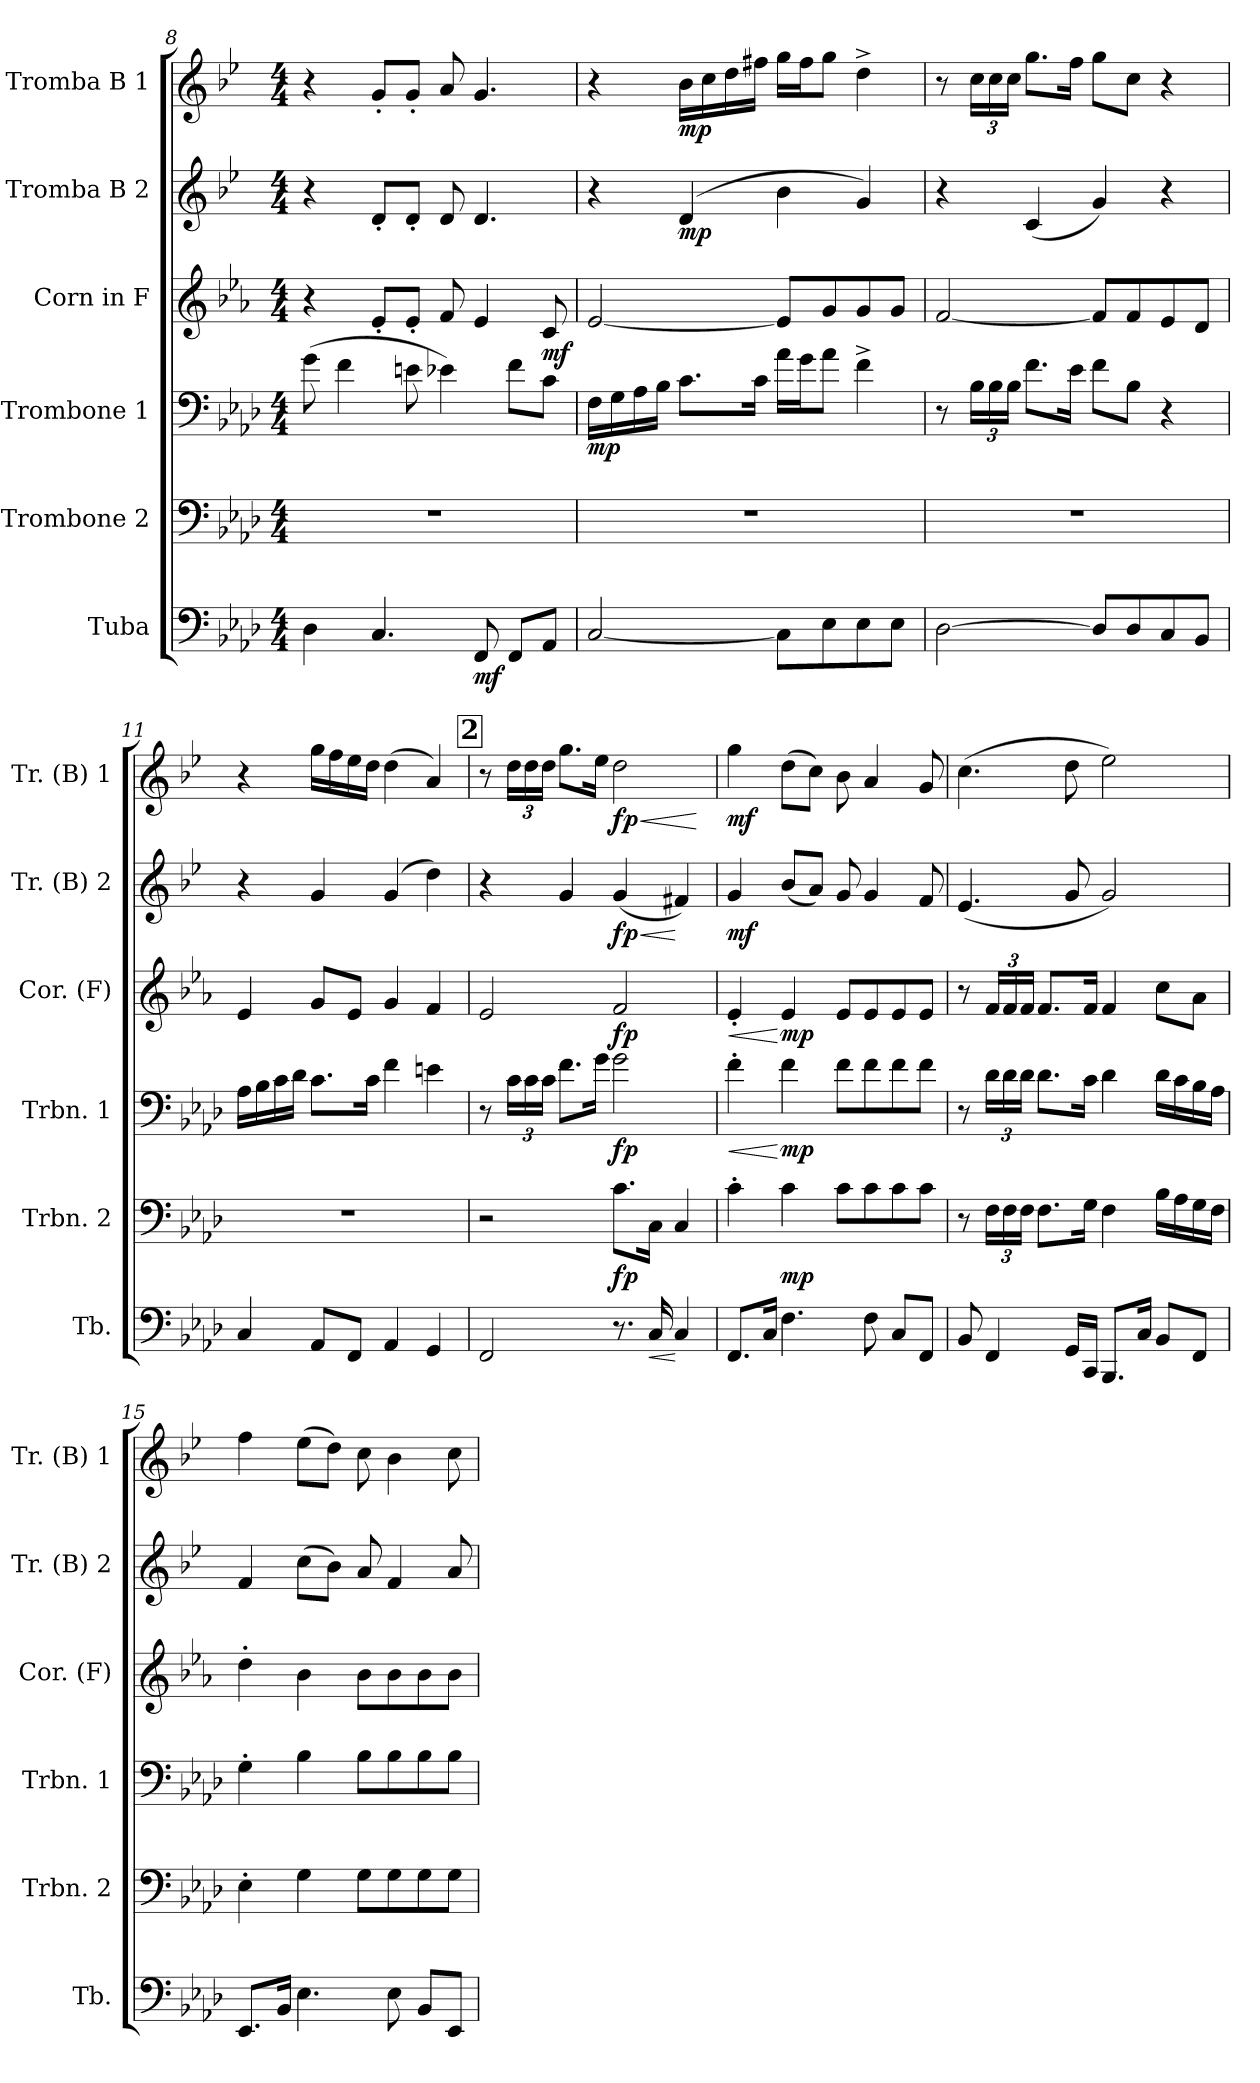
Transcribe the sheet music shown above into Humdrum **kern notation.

**kern	**dynam	**kern	**dynam	**kern	**dynam	**kern	**dynam	**kern	**dynam	**kern	**dynam
*part6	*part6	*part5	*part5	*part4	*part4	*part3	*part3	*part2	*part2	*part1	*part1
*staff6	*staff6	*staff5	*staff5	*staff4	*staff4	*staff3	*staff3	*staff2	*staff2	*staff1	*staff1
*I"Tuba	*	*I"Trombone 2	*	*I"Trombone 1	*	*I"Corn in F	*	*I"Tromba В 2	*	*I"Tromba В 1	*
*I'Tb.	*	*I'Trbn. 2	*	*I'Trbn. 1	*	*I'Cor. (F)	*	*I'Tr. (В) 2	*	*I'Tr. (В) 1	*
!!LO:PB:g=z
*clefF4	*	*clefF4	*	*clefF4	*	*clefG2	*	*clefG2	*	*clefG2	*
*	*	*	*	*	*	*ITrd4c7	*	*ITrd1c2	*	*ITrd1c2	*
*k[b-e-a-d-]	*	*k[b-e-a-d-]	*	*k[b-e-a-d-]	*	*k[b-e-a-d-]	*	*k[b-e-a-d-]	*	*k[b-e-a-d-]	*
*f:	*	*f:	*	*f:	*	*f:	*	*f:	*	*f:	*
*M4/4	*	*M4/4	*	*M4/4	*	*M4/4	*	*M4/4	*	*M4/4	*
=8	=8	=8	=8	=8	=8	=8	=8	=8	=8	=8	=8
4D-\	.	1r	.	(>8g\	.	4r	.	4r	.	4r	.
.	.	.	.	4f\	.	.	.	.	.	.	.
4.C/	.	.	.	.	.	8A-'</L	.	8c'</L	.	8f'</L	.
.	.	.	.	8en\	.	8A-'</J	.	8c'</J	.	8f'</J	.
.	.	.	.	4e-X\)	.	8B-/	.	8c/	.	8g/	.
!	!LO:DY:b	!	!	!	!	!	!	!	!	!	!
8FF/	mf	.	.	.	.	4A-/	.	4.c/	.	4.f/	.
8FF/L	.	.	.	8f\L	.	.	.	.	.	.	.
!	!	!	!	!	!	!	!LO:DY:b	!	!	!	!
8AA-/J	.	.	.	8c\J	.	8F/	mf	.	.	.	.
=9	=9	=9	=9	=9	=9	=9	=9	=9	=9	=9	=9
!	!	!	!	!	!LO:DY:b	!	!	!	!	!	!
[2C/	.	1r	.	16F\LL	mp	[2A-/	.	4r	.	4r	.
.	.	.	.	16G\	.	.	.	.	.	.	.
.	.	.	.	16A-\	.	.	.	.	.	.	.
.	.	.	.	16B-\JJ	.	.	.	.	.	.	.
!	!	!	!	!	!	!	!	!	!LO:DY:b	!	!LO:DY:b
.	.	.	.	8.c\L	.	.	.	(4c/	mp	16a-\LL	mp
.	.	.	.	.	.	.	.	.	.	16b-\	.
.	.	.	.	.	.	.	.	.	.	16cc\	.
.	.	.	.	16c\Jk	.	.	.	.	.	16een\JJ	.
8C\L]	.	.	.	16a-\LL	.	8A-/L]	.	4a-\	.	16ff\LL	.
.	.	.	.	16g\J	.	.	.	.	.	16ee\J	.
8E-\	.	.	.	8a-\J	.	8c/	.	.	.	8ff\J	.
8E-\	.	.	.	4f^>\	.	8c/	.	4f/)	.	4cc^>\	.
8E-\J	.	.	.	.	.	8c/J	.	.	.	.	.
=10	=10	=10	=10	=10	=10	=10	=10	=10	=10	=10	=10
[2D-\	.	1r	.	8r	.	[2B-/	.	4r	.	8r	.
.	.	.	.	24B-\LL	.	.	.	.	.	24b-\LL	.
.	.	.	.	24B-\	.	.	.	.	.	24b-\	.
.	.	.	.	24B-\JJ	.	.	.	.	.	24b-\JJ	.
.	.	.	.	8.f\L	.	.	.	(<4B-/	.	8.ff\L	.
.	.	.	.	16e-\Jk	.	.	.	.	.	16ee-\Jk	.
8D-/L]	.	.	.	8f\L	.	8B-/L]	.	4f/)	.	8ff\L	.
8D-/	.	.	.	8B-\J	.	8B-/	.	.	.	8b-\J	.
8C/	.	.	.	4r	.	8A-/	.	4r	.	4r	.
8BB-/J	.	.	.	.	.	8G/J	.	.	.	.	.
!!LO:LB:g=z
=11	=11	=11	=11	=11	=11	=11	=11	=11	=11	=11	=11
4C/	.	1r	.	16A-\LL	.	4A-/	.	4r	.	4r	.
.	.	.	.	16B-\	.	.	.	.	.	.	.
.	.	.	.	16c\	.	.	.	.	.	.	.
.	.	.	.	16d-\JJ	.	.	.	.	.	.	.
8AA-/L	.	.	.	8.c\L	.	8c/L	.	4f/	.	16ff\LL	.
.	.	.	.	.	.	.	.	.	.	16ee-\	.
8FF/J	.	.	.	.	.	8A-/J	.	.	.	16dd-\	.
.	.	.	.	16c\Jk	.	.	.	.	.	16cc\JJ	.
4AA-/	.	.	.	4f\	.	4c/	.	(4f/	.	(>4cc\	.
4GG/	.	.	.	4en\	.	4B-/	.	4cc\)	.	4g/)	.
!!LO:REH:place=s1:a:t=2
=12	=12	=12	=12	=12	=12	=12	=12	=12	=12	=12	=12
2FF/	.	2r	.	8r	.	2A-/	.	4r	.	8r	.
.	.	.	.	24c\LL	.	.	.	.	.	24cc\LL	.
.	.	.	.	24c\	.	.	.	.	.	24cc\	.
.	.	.	.	24c\JJ	.	.	.	.	.	24cc\JJ	.
.	.	.	.	8.f\L	.	.	.	4f/	.	8.ff\L	.
.	.	.	.	16g\Jk	.	.	.	.	.	16dd-\Jk	.
!	!	!	!LO:DY:b	!	!LO:DY:b	!	!LO:DY:b	!	!LO:HP:b	!	!LO:HP:b
!	!	!	!	!	!	!	!	!	!LO:DY:n=1:b	!	!LO:DY:n=1:b
8.r	.	8.c\L	fp	2g\	fp	2B-/	fp	(<4f/	< fp	2cc\	< fp
!	!LO:HP:b	!	!	!	!	!	!	!	!	!	!
16C/	<	16C\Jk	.	.	.	.	.	.	.	.	.
4C/	[	4C/	.	.	.	.	.	4en/)	[	.	.
.	.	.	.	.	.	.	.	.	.	.	[
=13	=13	=13	=13	=13	=13	=13	=13	=13	=13	=13	=13
!	!	!	!	!	!LO:HP:b	!	!LO:HP:b	!	!LO:DY:b	!	!LO:DY:b
8.FF/L	.	4c'>\	.	4f'>\	<	4A-'</	<	4f/	mf	4ff\	mf
16C/Jk	.	.	.	.	.	.	.	.	.	.	.
!	!	!	!LO:DY:b	!	!LO:DY:n=1:b	!	!LO:DY:n=1:b	!	!	!	!
4.F\	.	4c\	mp	4f\	[ mp	4A-/	[ mp	(<8a-/L	.	(>8cc\L	.
.	.	.	.	.	.	.	.	8g/J)	.	8b-\J)	.
.	.	8c\L	.	8f\L	.	8A-/L	.	8f/	.	8a-\	.
8F\	.	8c\	.	8f\	.	8A-/	.	4f/	.	4g/	.
8C/L	.	8c\	.	8f\	.	8A-/	.	.	.	.	.
8FF/J	.	8c\J	.	8f\J	.	8A-/J	.	8e-/	.	8f/	.
!!LO:PB:g=z
=14	=14	=14	=14	=14	=14	=14	=14	=14	=14	=14	=14
8BB-/	.	8r	.	8r	.	8r	.	(<4.d-/	.	(>4.b-\	.
4FF/	.	24F\LL	.	24d-\LL	.	24B-/LL	.	.	.	.	.
.	.	24F\	.	24d-\	.	24B-/	.	.	.	.	.
.	.	24F\JJ	.	24d-\JJ	.	24B-/JJ	.	.	.	.	.
.	.	8.F\L	.	8.d-\L	.	8.B-/L	.	.	.	.	.
16GG/LL	.	.	.	.	.	.	.	8f/	.	8cc\	.
16CC/JJ	.	16G\Jk	.	16c\Jk	.	16B-/Jk	.	.	.	.	.
8.BBB-/L	.	4F\	.	4d-\	.	4B-/	.	2f/)	.	2dd-\)	.
16C/Jk	.	.	.	.	.	.	.	.	.	.	.
8BB-/L	.	16B-\LL	.	16d-\LL	.	8f\L	.	.	.	.	.
.	.	16A-\	.	16c\	.	.	.	.	.	.	.
8FF/J	.	16G\	.	16B-\	.	8d-\J	.	.	.	.	.
.	.	16F\JJ	.	16A-\JJ	.	.	.	.	.	.	.
=15	=15	=15	=15	=15	=15	=15	=15	=15	=15	=15	=15
8.EE-/L	.	4E-'>\	.	4G'>\	.	4g'>\	.	4e-/	.	4ee-\	.
16BB-/Jk	.	.	.	.	.	.	.	.	.	.	.
4.E-\	.	4G\	.	4B-\	.	4e-\	.	(>8b-\L	.	(>8dd-\L	.
.	.	.	.	.	.	.	.	8a-\J)	.	8cc\J)	.
.	.	8G\L	.	8B-\L	.	8e-\L	.	8g/	.	8b-\	.
8E-\	.	8G\	.	8B-\	.	8e-\	.	4e-/	.	4a-\	.
8BB-/L	.	8G\	.	8B-\	.	8e-\	.	.	.	.	.
8EE-/J	.	8G\J	.	8B-\J	.	8e-\J	.	8g/	.	8b-\	.
=	=	=	=	=	=	=	=	=	=	=	=
*-	*-	*-	*-	*-	*-	*-	*-	*-	*-	*-	*-
